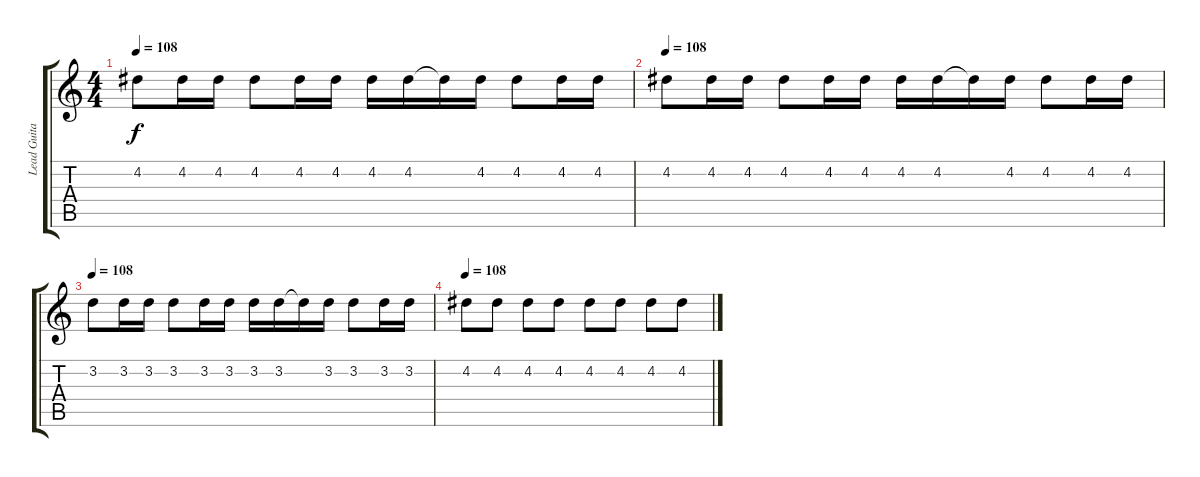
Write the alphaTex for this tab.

\track ("Lead Guitar" "Lead Guita") {instrument acousticguitarnylon}
\staff {score tabs}
\tuning (E4 B3 G3 D3 A2 E2) {hide}
\ts (4 4)
\tempo 108
\clef g2
\ks c
4.2.8{dy f instrument distortionguitar} 4.2.16 4.2.16 4.2.8 4.2.16 4.2.16 4.2.16 4.2.16 4.2{t}.16 4.2.16 4.2.8 4.2.16 4.2.16 |
\tempo 108
4.2.8{instrument distortionguitar} 4.2.16 4.2.16 4.2.8 4.2.16 4.2.16 4.2.16 4.2.16 4.2{t}.16 4.2.16 4.2.8 4.2.16 4.2.16 |
\tempo 108
3.2.8{instrument distortionguitar} 3.2.16 3.2.16 3.2.8 3.2.16 3.2.16 3.2.16 3.2.16 3.2{t}.16 3.2.16 3.2.8 3.2.16 3.2.16 |
\tempo 108
4.2.8{instrument distortionguitar} 4.2.8 4.2.8 4.2.8 4.2.8 4.2.8 4.2.8 4.2.8
